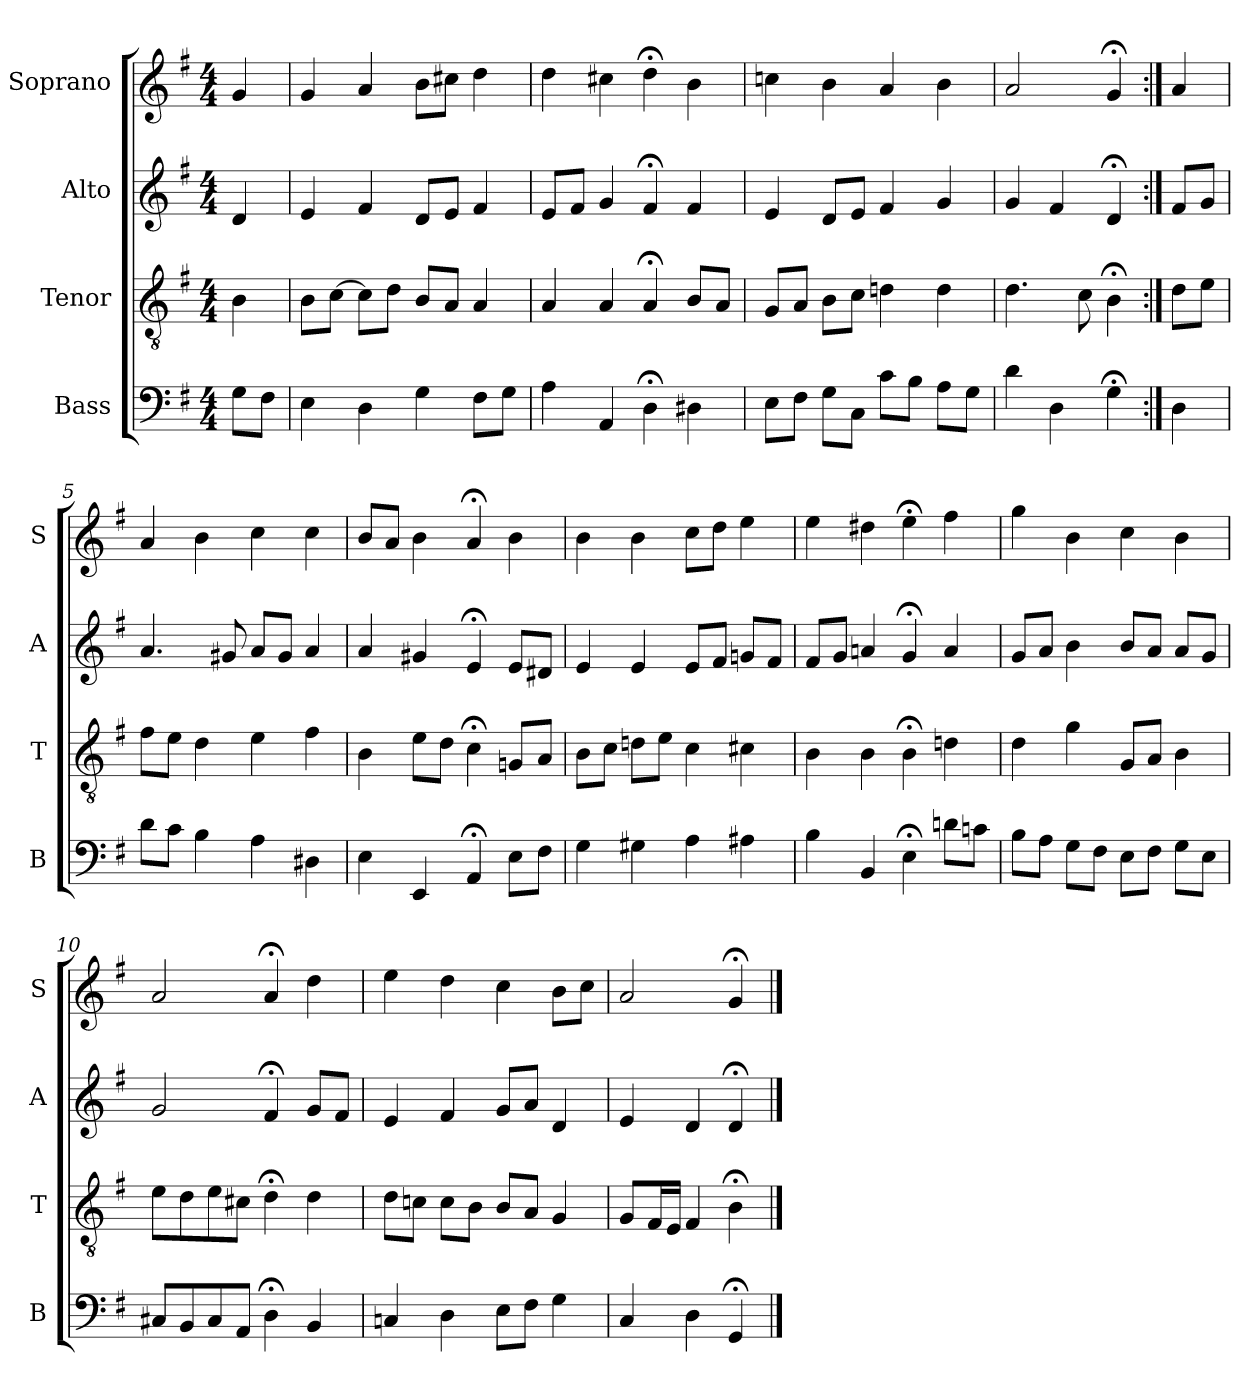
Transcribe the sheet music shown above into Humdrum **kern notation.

**kern	**kern	**kern	**kern
*part4	*part3	*part2	*part1
*staff4	*staff3	*staff2	*staff1
*I"Bass	*I"Tenor	*I"Alto	*I"Soprano
*I'B	*I'T	*I'A	*I'S
*clefF4	*clefGv2	*clefG2	*clefG2
*k[f#]	*k[f#]	*k[f#]	*k[f#]
*G:	*G:	*G:	*G:
*M4/4	*M4/4	*M4/4	*M4/4
*MM100	*MM100	*MM100	*MM100
=	=	=	=
8GL	4B	4d	4g
8F#J	.	.	.
=1	=1	=1	=1
4E	8BL	4e	4g
.	[8cJ	.	.
4D	8cL]	4f#	4a
.	8dJ	.	.
4G	8BL	8dL	8bL
.	8AJ	8eJ	8cc#XJ
8F#L	4A	4f#	4dd
8GJ	.	.	.
=2	=2	=2	=2
4A	4A	8eL	4dd
.	.	8f#J	.
4AA	4A	4g	4cc#X
4D;<	4A;<	4f#;<	4dd;<
4D#X	8BL	4f#	4b
.	8AJ	.	.
=3	=3	=3	=3
8EL	8GL	4e	4ccn
8F#J	8AJ	.	.
8GL	8BL	8dL	4b
8CJ	8cJ	8eJ	.
8cL	4dn	4f#	4a
8BJ	.	.	.
8AL	4d	4g	4b
8GJ	.	.	.
=4	=4	=4	=4
4d	4.d	4g	2a
4D	.	4f#	.
.	8c	.	.
4G;<	4B;<	4d;<	4g;<
=:|!	=:|!	=:|!	=:|!
4D	8dL	8f#L	4a
.	8eJ	8gJ	.
=5	=5	=5	=5
8dL	8f#L	4.a	4a
8cJ	8eJ	.	.
4B	4d	.	4b
.	.	8g#X	.
4A	4e	8aL	4cc
.	.	8g#J	.
4D#X	4f#	4a	4cc
=6	=6	=6	=6
4E	4B	4a	8bL
.	.	.	8aJ
4EE	8eL	4g#X	4b
.	8dJ	.	.
4AA;<	4c;<	4e;<	4a;<
8EL	8GnL	8eL	4b
8F#J	8AJ	8d#XJ	.
=7	=7	=7	=7
4G	8BL	4e	4b
.	8cJ	.	.
4G#X	8dnL	4e	4b
.	8eJ	.	.
4A	4c	8eL	8ccL
.	.	8f#J	8ddJ
4A#X	4c#X	8gnL	4ee
.	.	8f#J	.
=8	=8	=8	=8
4B	4B	8f#L	4ee
.	.	8gJ	.
4BB	4B	4an	4dd#X
4E;<	4B;<	4g;<	4ee;<
8dnL	4dn	4a	4ff#
8cnJ	.	.	.
=9	=9	=9	=9
8BL	4d	8gL	4gg
8AJ	.	8aJ	.
8GL	4g	4b	4b
8F#J	.	.	.
8EL	8GL	8bL	4cc
8F#J	8AJ	8aJ	.
8GL	4B	8aL	4b
8EJ	.	8gJ	.
=10	=10	=10	=10
8C#XL	8eL	2g	2a
8BB	8d	.	.
8C#	8e	.	.
8AAJ	8c#XJ	.	.
4D;<	4d;<	4f#;<	4a;<
4BB	4d	8gL	4dd
.	.	8f#J	.
=11	=11	=11	=11
4Cn	8dL	4e	4ee
.	8cnJ	.	.
4D	8cL	4f#	4dd
.	8BJ	.	.
8EL	8BL	8gL	4cc
8F#J	8AJ	8aJ	.
4G	4G	4d	8bL
.	.	.	8ccJ
=12	=12	=12	=12
4C	8GL	4e	2a
.	16F#L	.	.
.	16EJJ	.	.
4D	4F#	4d	.
4GG;<	4B;<	4d;<	4g;<
==	==	==	==
*-	*-	*-	*-
